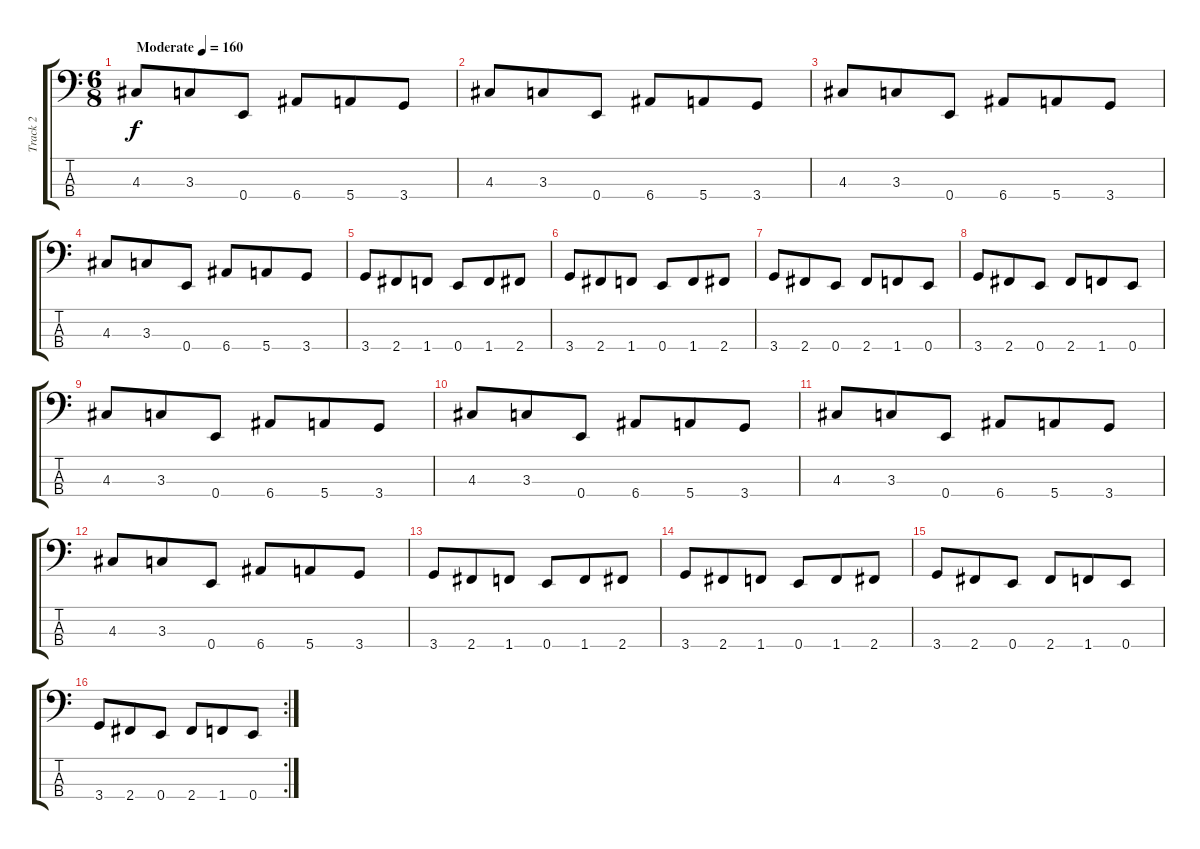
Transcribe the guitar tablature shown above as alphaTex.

\track ("Track 2" "Track 2") {instrument electricbassfinger}
\staff {score tabs}
\tuning (G2 D2 A1 E1) {hide}
\ts (6 8)
\tempo (160 "Moderate")
\clef f4
\ks c
4.3.8{dy f instrument electricbassfinger} 3.3.8 0.4.8 6.4.8 5.4.8 3.4.8 |
4.3.8 3.3.8 0.4.8 6.4.8 5.4.8 3.4.8 |
4.3.8 3.3.8 0.4.8 6.4.8 5.4.8 3.4.8 |
4.3.8 3.3.8 0.4.8 6.4.8 5.4.8 3.4.8 |
3.4.8 2.4.8 1.4.8 0.4.8 1.4.8 2.4.8 |
3.4.8 2.4.8 1.4.8 0.4.8 1.4.8 2.4.8 |
3.4.8 2.4.8 0.4.8 2.4.8 1.4.8 0.4.8 |
3.4.8 2.4.8 0.4.8 2.4.8 1.4.8 0.4.8 |
4.3.8 3.3.8 0.4.8 6.4.8 5.4.8 3.4.8 |
4.3.8 3.3.8 0.4.8 6.4.8 5.4.8 3.4.8 |
4.3.8 3.3.8 0.4.8 6.4.8 5.4.8 3.4.8 |
4.3.8 3.3.8 0.4.8 6.4.8 5.4.8 3.4.8 |
3.4.8 2.4.8 1.4.8 0.4.8 1.4.8 2.4.8 |
3.4.8 2.4.8 1.4.8 0.4.8 1.4.8 2.4.8 |
3.4.8 2.4.8 0.4.8 2.4.8 1.4.8 0.4.8 |
\rc 2
3.4.8 2.4.8 0.4.8 2.4.8 1.4.8 0.4.8
